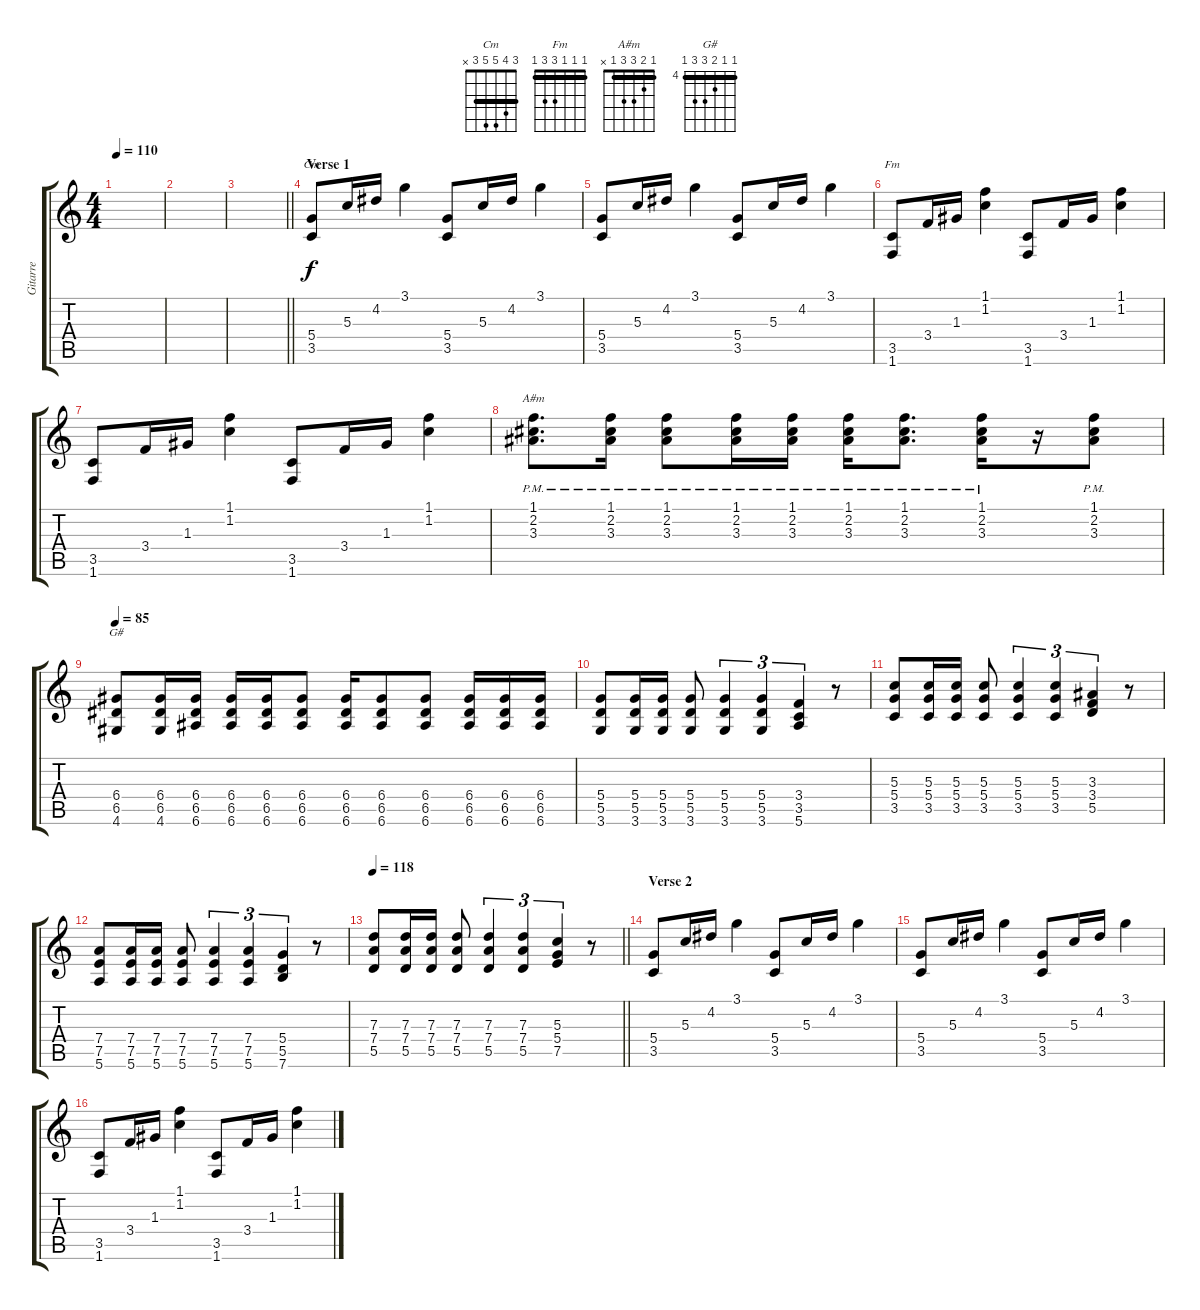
\track ("Gitarre" "Gitarre") {instrument electricguitarclean}
\staff {score tabs}
\tuning (E4 B3 G3 D3 A2 E2) {hide}
\chord ("Cm" 3 4 5 5 3 x) {barre 3}
\chord ("Fm" 1 1 1 3 3 1) {barre 1}
\chord ("A#m" 1 2 3 3 1 x) {barre 1}
\chord ("G#" 4 4 5 6 6 4) {firstfret 4 barre 4}
\ts (4 4)
\tempo 110
\clef g2
\ks c
|
|
\barLineRight lightlight
|
\section ("" "Verse 1")
(5.4 3.5).8{ch "Cm"} 5.3.16 4.2.16 3.1.4 (5.4 3.5).8 5.3.16 4.2.16 3.1.4 |
(5.4 3.5).8 5.3.16 4.2.16 3.1.4 (5.4 3.5).8 5.3.16 4.2.16 3.1.4 |
(3.5 1.6).8{ch "Fm"} 3.4.16 1.3.16 (1.1 1.2).4 (3.5 1.6).8 3.4.16 1.3.16 (1.1 1.2).4 |
(3.5 1.6).8 3.4.16 1.3.16 (1.1 1.2).4 (3.5 1.6).8 3.4.16 1.3.16 (1.1 1.2).4 |
(1.1{pm} 2.2{pm} 3.3{pm}).8{d ch "A#m"} (1.1{pm} 2.2{pm} 3.3{pm}).16 (1.1{pm} 2.2{pm} 3.3{pm}).8 (1.1{pm} 2.2{pm} 3.3{pm}).16 (1.1{pm} 2.2{pm} 3.3{pm}).16 (1.1{pm} 2.2{pm} 3.3{pm}).16 (1.1{pm} 2.2{pm} 3.3{pm}).8{d} (1.1{pm} 2.2{pm} 3.3{pm}).16 r.16 (1.1{pm} 2.2{pm} 3.3{pm}).8 |
\tempo 85
(6.4 6.5 4.6).8{ch "G#"} (6.4 6.5 4.6).16 (6.4 6.5 6.6).16 (6.4 6.5 6.6).16 (6.4 6.5 6.6).16 (6.4 6.5 6.6).8 (6.4 6.5 6.6).16 (6.4 6.5 6.6).8 (6.4 6.5 6.6).8 (6.4 6.5 6.6).16 (6.4 6.5 6.6).16 (6.4 6.5 6.6).16 |
(5.4 5.5 3.6).8 (5.4 5.5 3.6).16 (5.4 5.5 3.6).16 (5.4 5.5 3.6).8 (5.4 5.5 3.6).4{tu (3 2)} (5.4 5.5 3.6).4{tu (3 2)} (3.4 3.5 5.6).4{tu (3 2)} r.8 |
(5.3 5.4 3.5).8 (5.3 5.4 3.5).16 (5.3 5.4 3.5).16 (5.3 5.4 3.5).8 (5.3 5.4 3.5).4{tu (3 2)} (5.3 5.4 3.5).4{tu (3 2)} (3.3 3.4 5.5).4{tu (3 2)} r.8 |
(7.4 7.5 5.6).8 (7.4 7.5 5.6).16 (7.4 7.5 5.6).16 (7.4 7.5 5.6).8 (7.4 7.5 5.6).4{tu (3 2)} (7.4 7.5 5.6).4{tu (3 2)} (5.4 5.5 7.6).4{tu (3 2)} r.8 |
\tempo 118
\barLineRight lightlight
(7.3 7.4 5.5).8 (7.3 7.4 5.5).16 (7.3 7.4 5.5).16 (7.3 7.4 5.5).8 (7.3 7.4 5.5).4{tu (3 2)} (7.3 7.4 5.5).4{tu (3 2)} (5.3 5.4 7.5).4{tu (3 2)} r.8 |
\section ("" "Verse 2")
(5.4 3.5).8 5.3.16 4.2.16 3.1.4 (5.4 3.5).8 5.3.16 4.2.16 3.1.4 |
(5.4 3.5).8 5.3.16 4.2.16 3.1.4 (5.4 3.5).8 5.3.16 4.2.16 3.1.4 |
(3.5 1.6).8 3.4.16 1.3.16 (1.1 1.2).4 (3.5 1.6).8 3.4.16 1.3.16 (1.1 1.2).4
